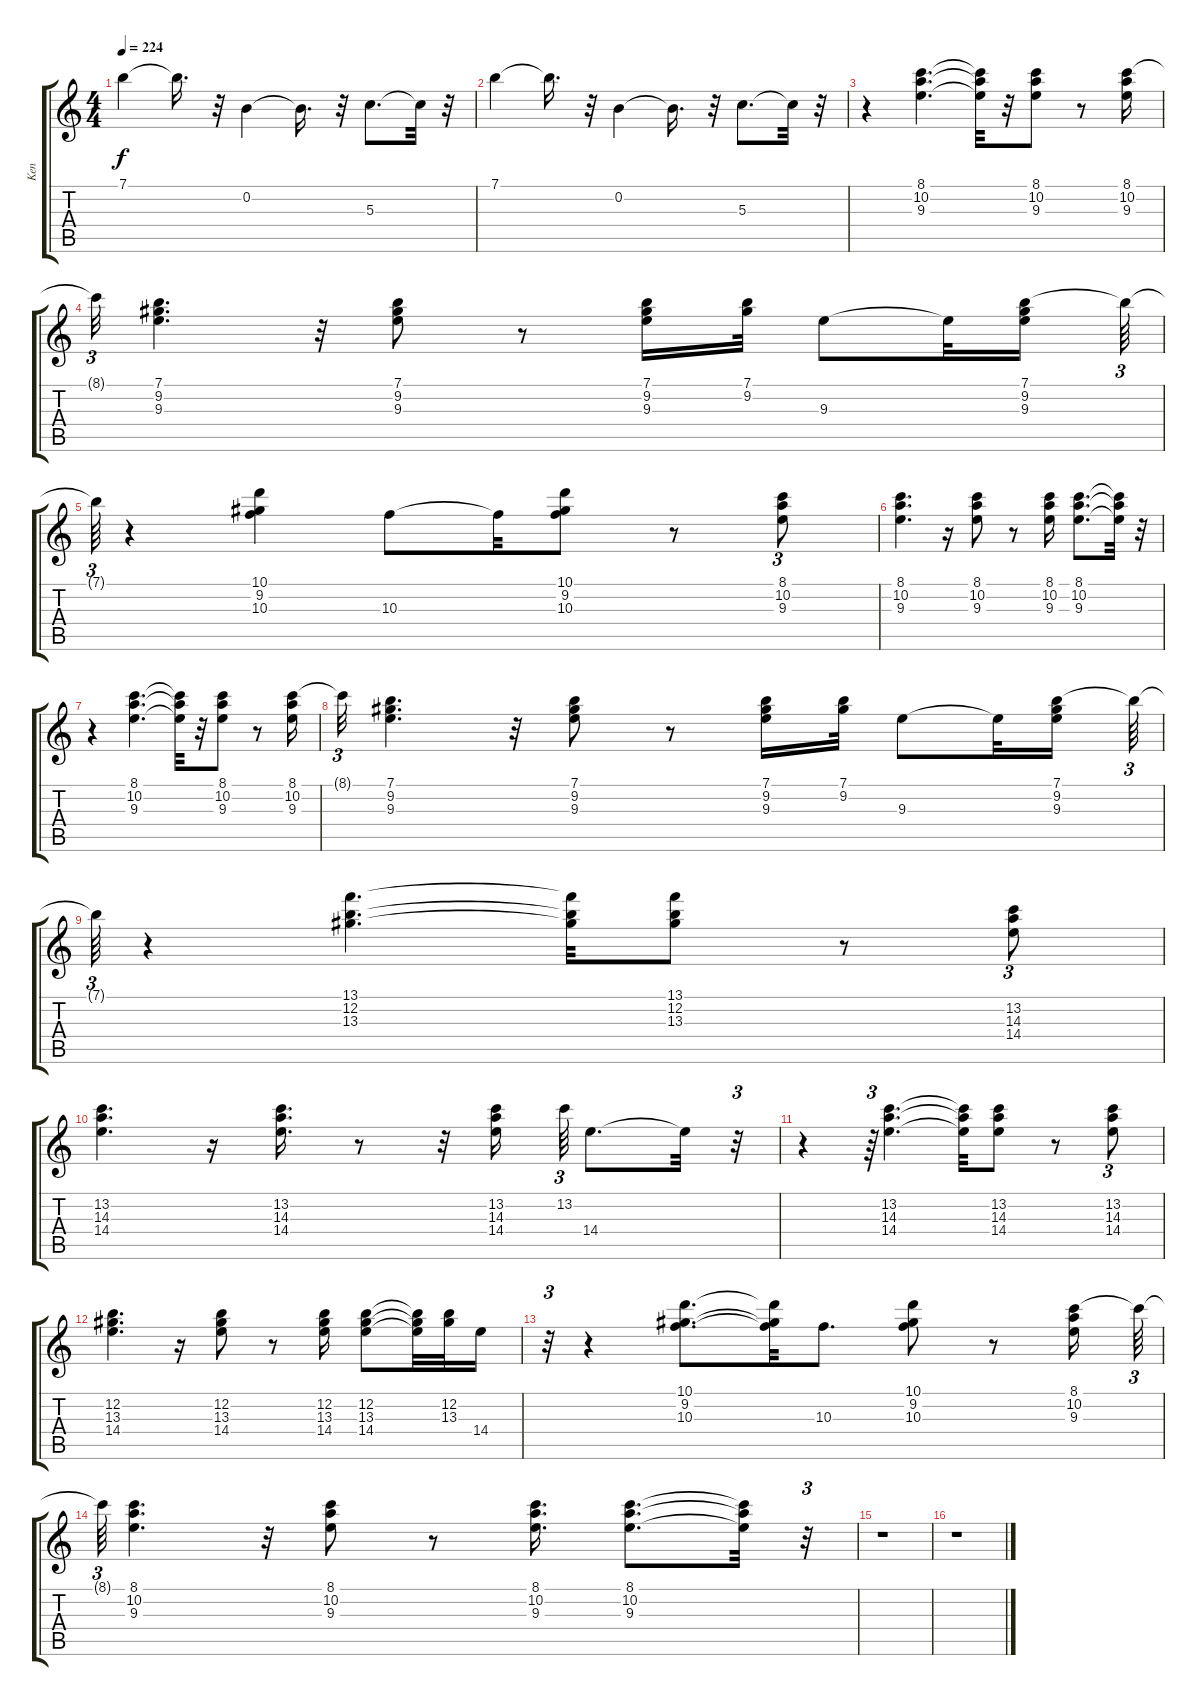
\track ("Ken" "Ken") {instrument electricguitarjazz}
\staff {score tabs}
\tuning (E4 B3 G3 D3 A2 E2) {hide}
\ts (4 4)
\tempo 224
\clef g2
\ks c
7.1.4{dy f volume 10} 7.1{t}.16{d} r.32 0.2.4{volume 12} 0.2{t}.16{d} r.32 5.3.8{d volume 13} 5.3{t}.32 r.32 |
7.1.4{volume 15} 7.1{t}.16{d} r.32 0.2.4{volume 16} 0.2{t}.16{d} r.32 5.3.8{d volume 14} 5.3{t}.32 r.32 |
r.4 (8.1 10.2 9.3).4{d volume 14} (8.1{t} 10.2{t} 9.3{t}).32 r.32 (8.1 10.2 9.3).8{volume 14} r.8 (8.1 10.2 9.3).16 |
8.1{t}.32{tu (3 2)} (7.1 9.2 9.3).4{d} r.32 (7.1 9.2 9.3).8 r.8 (7.1 9.2 9.3).16 (7.1 9.2).32 9.3.8 9.3{t}.32 (7.1 9.2 9.3).16{beam splitsecondary} 7.1{t}.64{tu (3 2)} |
7.1{t}.64{tu (3 2)} r.4 (10.1 9.2 10.3).4 10.3.8 10.3{t}.32 (10.1 9.2 10.3).8 r.8 (8.1 10.2 9.3).8{tu (3 2)} |
(8.1 10.2 9.3).4{d} r.16 (8.1 10.2 9.3).8 r.8 (8.1 10.2 9.3).16 (8.1 10.2 9.3).8{d} (8.1{t} 10.2{t} 9.3{t}).32 r.32 |
r.4 (8.1 10.2 9.3).4{d} (8.1{t} 10.2{t} 9.3{t}).32 r.32 (8.1 10.2 9.3).8 r.8 (8.1 10.2 9.3).16 |
8.1{t}.32{tu (3 2)} (7.1 9.2 9.3).4{d} r.32 (7.1 9.2 9.3).8 r.8 (7.1 9.2 9.3).16 (7.1 9.2).32 9.3.8 9.3{t}.32 (7.1 9.2 9.3).16{beam splitsecondary} 7.1{t}.64{tu (3 2)} |
7.1{t}.64{tu (3 2)} r.4 (13.1 12.2 13.3).4{d} (13.1{t} 12.2{t} 13.3{t}).32 (13.1 12.2 13.3).8 r.8 (13.2 14.3 14.4).8{tu (3 2)} |
(13.2 14.3 14.4).4{d} r.16 (13.2 14.3 14.4).16{d} r.8 r.32 (13.2 14.3 14.4).16 13.2.64{tu (3 2)} 14.4.8{d} 14.4{t}.32 r.32{tu (3 2)} |
r.4 r.64{tu (3 2)} (13.2 14.3 14.4).4{d} (13.2{t} 14.3{t} 14.4{t}).32 (13.2 14.3 14.4).8 r.8 (13.2 14.3 14.4).8{tu (3 2)} |
(12.2 13.3 14.4).4{d} r.16 (12.2 13.3 14.4).8 r.8 (12.2 13.3 14.4).16 (12.2 13.3 14.4).8 (12.2{t} 13.3{t} 14.4{t}).32 (12.2 13.3).32 14.4.16 |
r.32{tu (3 2)} r.4 (10.1 9.2 10.3).8{d} (10.1{t} 9.2{t} 10.3{t}).32 10.3.8{d} (10.1 9.2 10.3).8 r.8 (8.1 10.2 9.3).16 8.1{t}.64{tu (3 2)} |
8.1{t}.64{tu (3 2)} (8.1 10.2 9.3).4{d} r.32 (8.1 10.2 9.3).8 r.8 (8.1 10.2 9.3).16{d} (8.1 10.2 9.3).8{d} (8.1{t} 10.2{t} 9.3{t}).32 r.32{tu (3 2)} |
r.1 |
r.1
